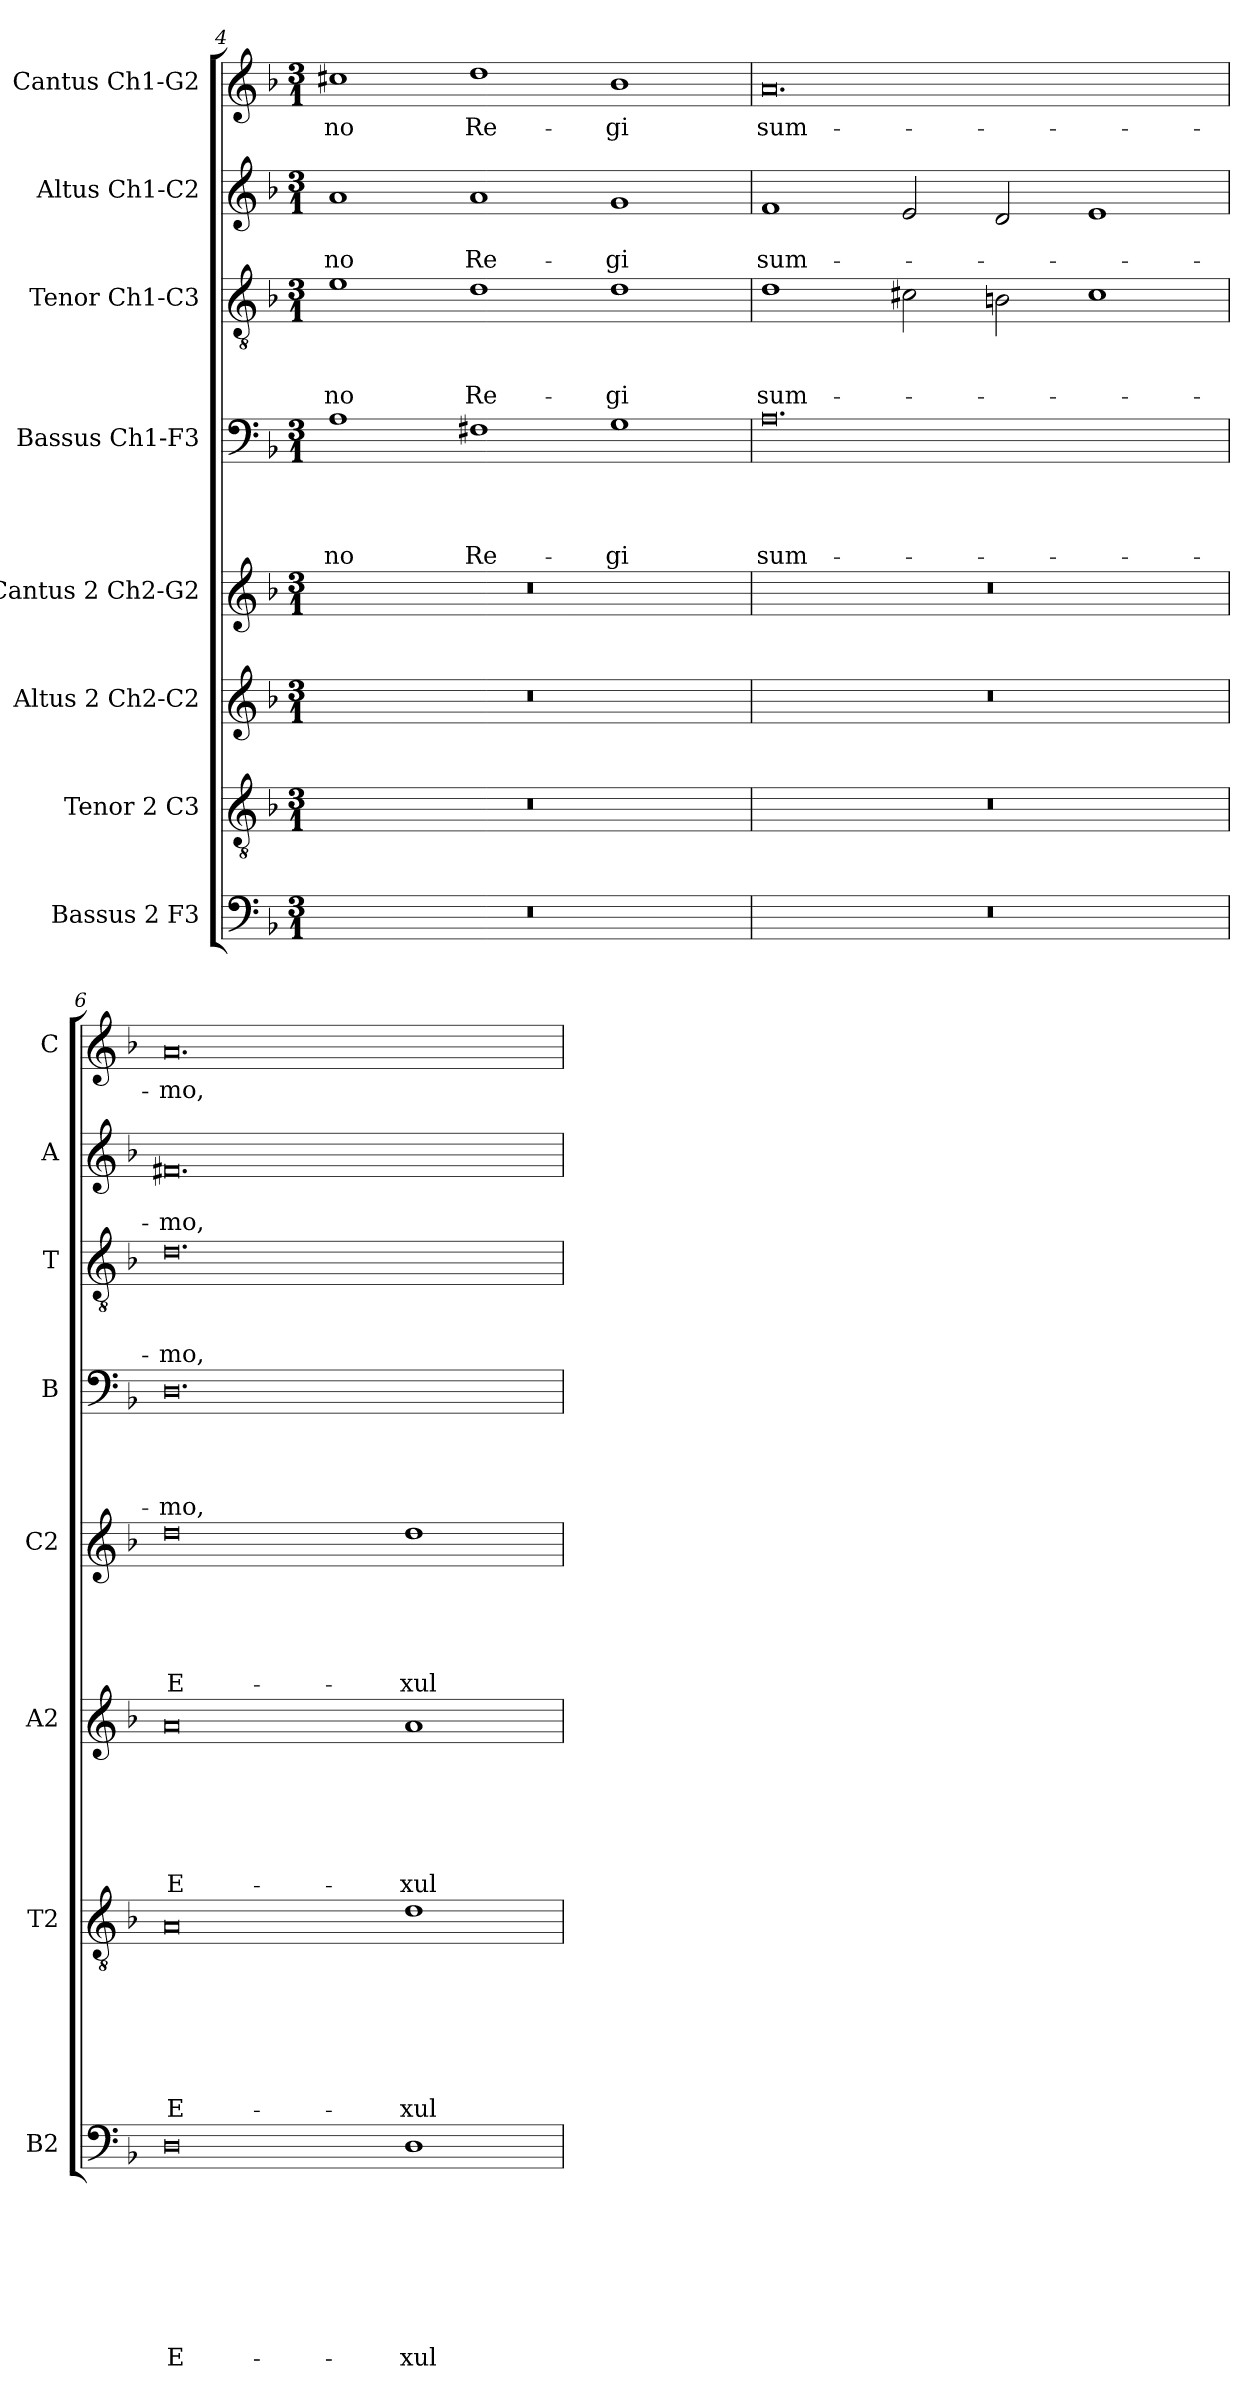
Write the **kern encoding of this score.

**kern	**text	**text	**text	**text	**text	**text	**text	**text	**kern	**text	**text	**text	**text	**text	**text	**text	**kern	**text	**text	**text	**text	**text	**text	**kern	**text	**text	**text	**text	**text	**kern	**text	**text	**text	**text	**kern	**text	**text	**text	**kern	**text	**text	**kern	**text
*part8	*part8	*part8	*part8	*part8	*part8	*part8	*part8	*part8	*part7	*part7	*part7	*part7	*part7	*part7	*part7	*part7	*part6	*part6	*part6	*part6	*part6	*part6	*part6	*part5	*part5	*part5	*part5	*part5	*part5	*part4	*part4	*part4	*part4	*part4	*part3	*part3	*part3	*part3	*part2	*part2	*part2	*part1	*part1
*staff8	*staff8	*staff8	*staff8	*staff8	*staff8	*staff8	*staff8	*staff8	*staff7	*staff7	*staff7	*staff7	*staff7	*staff7	*staff7	*staff7	*staff6	*staff6	*staff6	*staff6	*staff6	*staff6	*staff6	*staff5	*staff5	*staff5	*staff5	*staff5	*staff5	*staff4	*staff4	*staff4	*staff4	*staff4	*staff3	*staff3	*staff3	*staff3	*staff2	*staff2	*staff2	*staff1	*staff1
*I"Bassus 2 F3	*	*	*	*	*	*	*	*	*I"Tenor 2 C3	*	*	*	*	*	*	*	*I"Altus 2 Ch2-C2	*	*	*	*	*	*	*I"Cantus 2 Ch2-G2	*	*	*	*	*	*I"Bassus  Ch1-F3	*	*	*	*	*I"Tenor Ch1-C3	*	*	*	*I"Altus  Ch1-C2	*	*	*I"Cantus Ch1-G2	*
*I'B2	*	*	*	*	*	*	*	*	*I'T2	*	*	*	*	*	*	*	*I'A2	*	*	*	*	*	*	*I'C2	*	*	*	*	*	*I'B	*	*	*	*	*I'T	*	*	*	*I'A	*	*	*I'C	*
*clefF4	*	*	*	*	*	*	*	*	*clefGv2	*	*	*	*	*	*	*	*clefG2	*	*	*	*	*	*	*clefG2	*	*	*	*	*	*clefF4	*	*	*	*	*clefGv2	*	*	*	*clefG2	*	*	*clefG2	*
*k[b-]	*	*	*	*	*	*	*	*	*k[b-]	*	*	*	*	*	*	*	*k[b-]	*	*	*	*	*	*	*k[b-]	*	*	*	*	*	*k[b-]	*	*	*	*	*k[b-]	*	*	*	*k[b-]	*	*	*k[b-]	*
*F:	*	*	*	*	*	*	*	*	*F:	*	*	*	*	*	*	*	*F:	*	*	*	*	*	*	*F:	*	*	*	*	*	*F:	*	*	*	*	*F:	*	*	*	*F:	*	*	*F:	*
*M3/1	*	*	*	*	*	*	*	*	*M3/1	*	*	*	*	*	*	*	*M3/1	*	*	*	*	*	*	*M3/1	*	*	*	*	*	*M3/1	*	*	*	*	*M3/1	*	*	*	*M3/1	*	*	*M3/1	*
=4	=4	=4	=4	=4	=4	=4	=4	=4	=4	=4	=4	=4	=4	=4	=4	=4	=4	=4	=4	=4	=4	=4	=4	=4	=4	=4	=4	=4	=4	=4	=4	=4	=4	=4	=4	=4	=4	=4	=4	=4	=4	=4	=4
!	!	!	!	!	!	!	!	!	!	!	!	!	!	!	!	!	!	!	!	!	!	!	!	!	!	!	!	!	!	!	!	!	!	!LO:LY:b	!	!	!	!LO:LY:b	!	!	!LO:LY:b	!	!LO:LY:b
0.r	.	.	.	.	.	.	.	.	0.r	.	.	.	.	.	.	.	0.r	.	.	.	.	.	.	0.r	.	.	.	.	.	1A	.	.	.	-no	1e	.	.	-no	1a	.	-no	1cc#X	-no
!	!	!	!	!	!	!	!	!	!	!	!	!	!	!	!	!	!	!	!	!	!	!	!	!	!	!	!	!	!	!	!	!	!	!LO:LY:b	!	!	!	!LO:LY:b	!	!	!LO:LY:b	!	!LO:LY:b
.	.	.	.	.	.	.	.	.	.	.	.	.	.	.	.	.	.	.	.	.	.	.	.	.	.	.	.	.	.	1F#X	.	.	.	Re-	1d	.	.	Re-	1a	.	Re-	1dd	Re-
!	!	!	!	!	!	!	!	!	!	!	!	!	!	!	!	!	!	!	!	!	!	!	!	!	!	!	!	!	!	!	!	!	!	!LO:LY:b	!	!	!	!LO:LY:b	!	!	!LO:LY:b	!	!LO:LY:b
.	.	.	.	.	.	.	.	.	.	.	.	.	.	.	.	.	.	.	.	.	.	.	.	.	.	.	.	.	.	1G	.	.	.	-gi	1d	.	.	-gi	1g	.	-gi	1b-	-gi
=5	=5	=5	=5	=5	=5	=5	=5	=5	=5	=5	=5	=5	=5	=5	=5	=5	=5	=5	=5	=5	=5	=5	=5	=5	=5	=5	=5	=5	=5	=5	=5	=5	=5	=5	=5	=5	=5	=5	=5	=5	=5	=5	=5
!	!	!	!	!	!	!	!	!	!	!	!	!	!	!	!	!	!	!	!	!	!	!	!	!	!	!	!	!	!	!	!	!	!	!LO:LY:b	!	!	!	!LO:LY:b	!	!	!LO:LY:b	!	!LO:LY:b
0.r	.	.	.	.	.	.	.	.	0.r	.	.	.	.	.	.	.	0.r	.	.	.	.	.	.	0.r	.	.	.	.	.	0.A	.	.	.	sum-	1d	.	.	sum-	1f	.	sum-	0.a	sum-
.	.	.	.	.	.	.	.	.	.	.	.	.	.	.	.	.	.	.	.	.	.	.	.	.	.	.	.	.	.	.	.	.	.	.	2c#X\	.	.	.	2e/	.	.	.	.
.	.	.	.	.	.	.	.	.	.	.	.	.	.	.	.	.	.	.	.	.	.	.	.	.	.	.	.	.	.	.	.	.	.	.	2Bn\	.	.	.	2d/	.	.	.	.
.	.	.	.	.	.	.	.	.	.	.	.	.	.	.	.	.	.	.	.	.	.	.	.	.	.	.	.	.	.	.	.	.	.	.	1c#	.	.	.	1e	.	.	.	.
=6	=6	=6	=6	=6	=6	=6	=6	=6	=6	=6	=6	=6	=6	=6	=6	=6	=6	=6	=6	=6	=6	=6	=6	=6	=6	=6	=6	=6	=6	=6	=6	=6	=6	=6	=6	=6	=6	=6	=6	=6	=6	=6	=6
!	!	!	!	!	!	!	!	!LO:LY:b	!	!	!	!	!	!	!	!LO:LY:b	!	!	!	!	!	!	!LO:LY:b	!	!	!	!	!	!LO:LY:b	!	!	!	!	!LO:LY:b	!	!	!	!LO:LY:b	!	!	!LO:LY:b	!	!LO:LY:b
0D	.	.	.	.	.	.	.	E-	0A	.	.	.	.	.	.	E-	0a	.	.	.	.	.	E-	0dd	.	.	.	.	E-	0.D	.	.	.	-mo,	0.d	.	.	-mo,	0.f#X	.	-mo,	0.a	-mo,
!	!	!	!	!	!	!	!	!LO:LY:b	!	!	!	!	!	!	!	!LO:LY:b	!	!	!	!	!	!	!LO:LY:b	!	!	!	!	!	!LO:LY:b	!	!	!	!	!	!	!	!	!	!	!	!	!	!
1D	.	.	.	.	.	.	.	-xul-	1d	.	.	.	.	.	.	-xul-	1a	.	.	.	.	.	-xul-	1dd	.	.	.	.	-xul-	.	.	.	.	.	.	.	.	.	.	.	.	.	.
=	=	=	=	=	=	=	=	=	=	=	=	=	=	=	=	=	=	=	=	=	=	=	=	=	=	=	=	=	=	=	=	=	=	=	=	=	=	=	=	=	=	=	=
*-	*-	*-	*-	*-	*-	*-	*-	*-	*-	*-	*-	*-	*-	*-	*-	*-	*-	*-	*-	*-	*-	*-	*-	*-	*-	*-	*-	*-	*-	*-	*-	*-	*-	*-	*-	*-	*-	*-	*-	*-	*-	*-	*-
